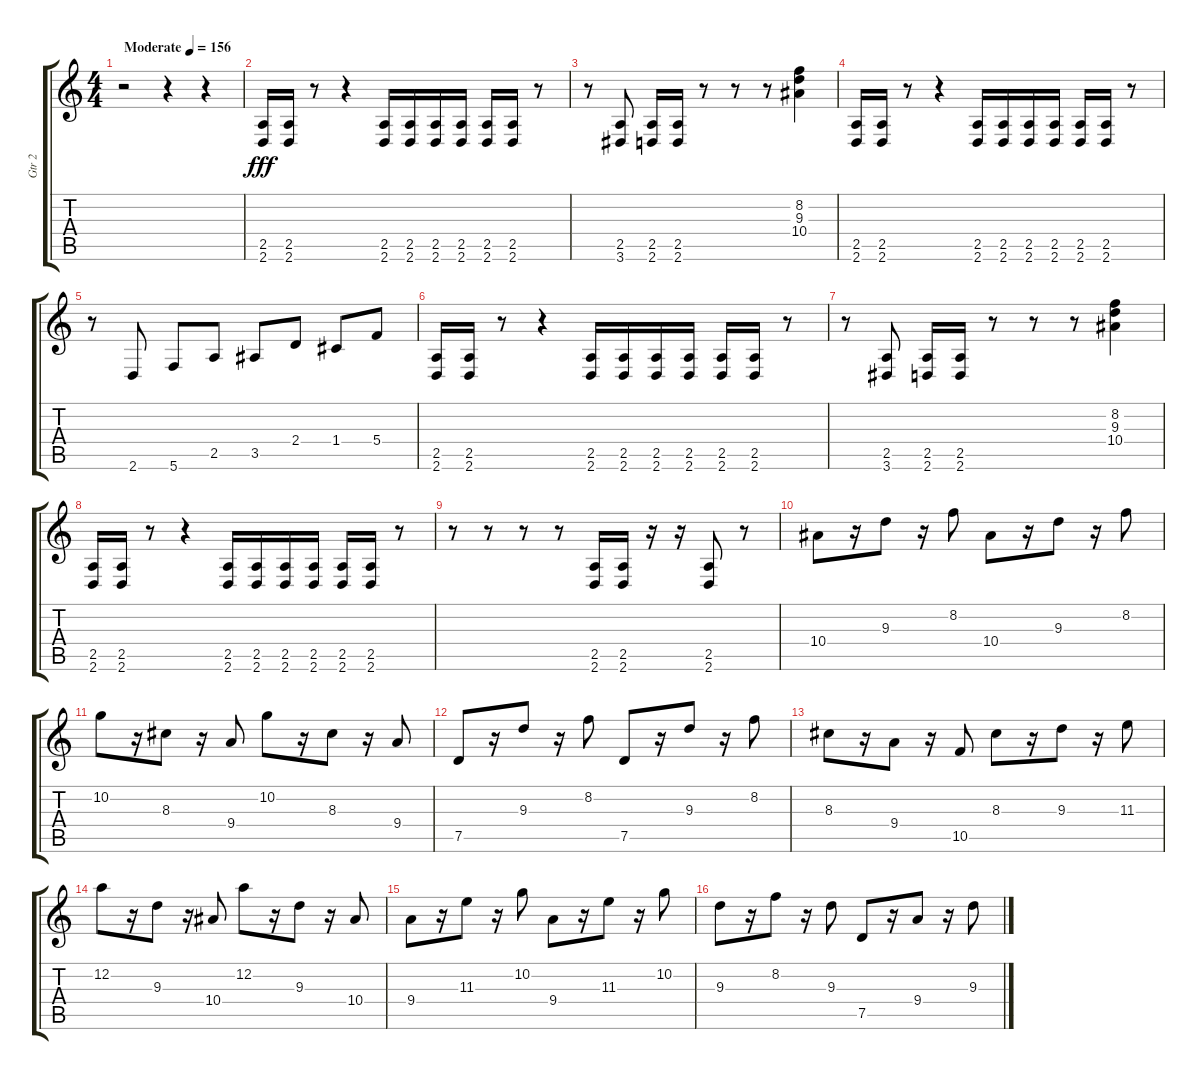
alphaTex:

\track ("Gtr 2" "Gtr 2") {instrument overdrivenguitar}
\staff {score tabs}
\tuning (D4 A3 F3 C3 G2 C2) {hide}
\ts (4 4)
\tempo (156 "Moderate")
\clef g2
\ks c
r.2{dy fff instrument overdrivenguitar} r.4 r.4 |
(2.5 2.6).16 (2.5 2.6).16 r.8 r.4 (2.5 2.6).16 (2.5 2.6).16 (2.5 2.6).16 (2.5 2.6).16 (2.5 2.6).16 (2.5 2.6).16 r.8 |
r.8 (2.5 3.6).8 (2.5 2.6).16 (2.5 2.6).16 r.8 r.8 r.8 (8.2 9.3 10.4).4 |
(2.5 2.6).16 (2.5 2.6).16 r.8 r.4 (2.5 2.6).16 (2.5 2.6).16 (2.5 2.6).16 (2.5 2.6).16 (2.5 2.6).16 (2.5 2.6).16 r.8 |
r.8 2.6.8 5.6.8 2.5.8 3.5.8 2.4.8 1.4.8 5.4.8 |
(2.5 2.6).16 (2.5 2.6).16 r.8 r.4 (2.5 2.6).16 (2.5 2.6).16 (2.5 2.6).16 (2.5 2.6).16 (2.5 2.6).16 (2.5 2.6).16 r.8 |
r.8 (2.5 3.6).8 (2.5 2.6).16 (2.5 2.6).16 r.8 r.8 r.8 (8.2 9.3 10.4).4 |
(2.5 2.6).16 (2.5 2.6).16 r.8 r.4 (2.5 2.6).16 (2.5 2.6).16 (2.5 2.6).16 (2.5 2.6).16 (2.5 2.6).16 (2.5 2.6).16 r.8 |
r.8 r.8 r.8 r.8 (2.5 2.6).16 (2.5 2.6).16 r.16 r.16 (2.5 2.6).8 r.8 |
10.4.8 r.16 9.3.8 r.16 8.2.8 10.4.8 r.16 9.3.8 r.16 8.2.8 |
10.2.8 r.16 8.3.8 r.16 9.4.8 10.2.8 r.16 8.3.8 r.16 9.4.8 |
7.5.8 r.16 9.3.8 r.16 8.2.8 7.5.8 r.16 9.3.8 r.16 8.2.8 |
8.3.8 r.16 9.4.8 r.16 10.5.8 8.3.8 r.16 9.3.8 r.16 11.3.8 |
12.2.8 r.16 9.3.8 r.16 10.4.8 12.2.8 r.16 9.3.8 r.16 10.4.8 |
9.4.8 r.16 11.3.8 r.16 10.2.8 9.4.8 r.16 11.3.8 r.16 10.2.8 |
9.3.8 r.16 8.2.8 r.16 9.3.8 7.5.8 r.16 9.4.8 r.16 9.3.8
